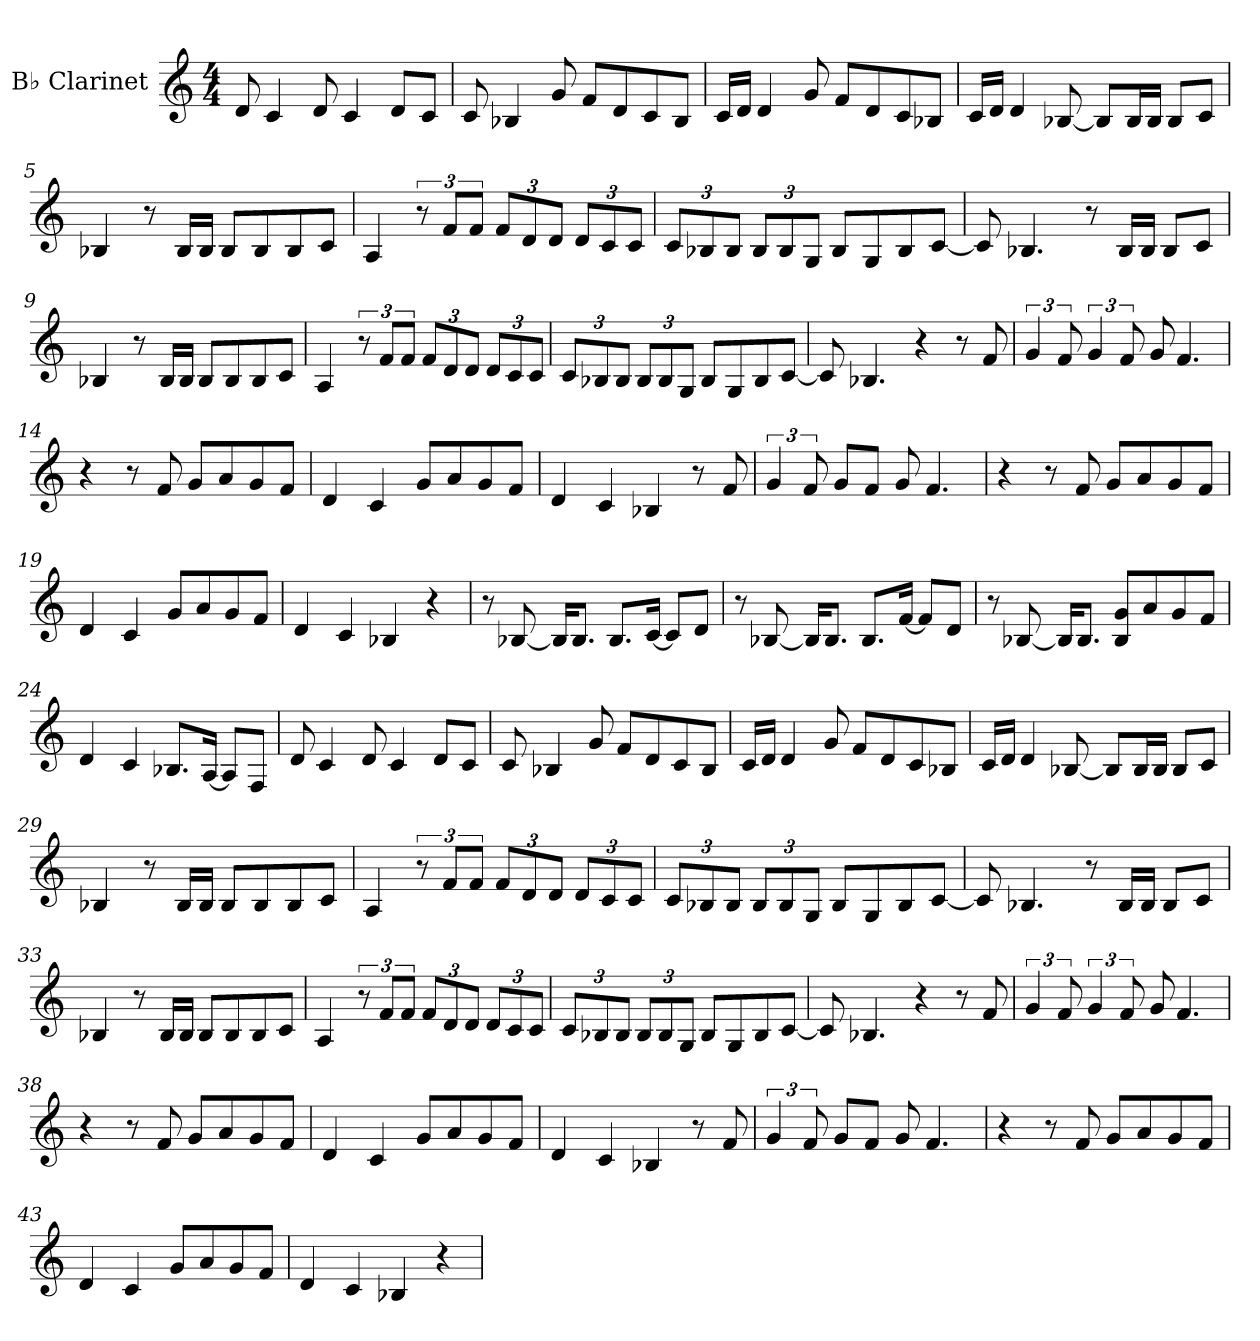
**kern
*part1
*staff1
*I"B♭ Clarinet
*I'B♭ Cl.
*clefG2
*ITrd1c2
*k[b-e-]
*M4/4
*MM100
=1
8c/
4B-/
8c/
4B-/
8c/L
8B-/J
=2
8B-/
4A-X/
8f/
8e-/L
8c/
8B-/
8A-/J
=3
16B-/LL
16c/JJ
4c/
8f/
8e-/L
8c/
8B-/
8A-X/J
=4
16B-/LL
16c/JJ
4c/
[8A-X/
8A-/L]
16A-/L
16A-/JJ
8A-/L
8B-/J
!!LO:LB:g=z
=5
4A-X/
8r
16A-/LL
16A-/JJ
8A-/L
8A-/
8A-/
8B-/J
=6
4G/
12r
12e-/L
12e-/J
*Xbrackettup
12e-/L
12c/
12c/J
12c/L
12B-/
12B-/J
=7
12B-/L
12A-X/
12A-/J
12A-/L
12A-/
12F/J
8A-/L
8F/
8A-/
[8B-/J
=8
8B-/]
4.A-X/
8r
16A-/LL
16A-/JJ
8A-/L
8B-/J
!!LO:LB:g=z
=9
4A-X/
8r
16A-/LL
16A-/JJ
8A-/L
8A-/
8A-/
8B-/J
=10
4G/
*brackettup
12r
12e-/L
12e-/J
*Xbrackettup
12e-/L
12c/
12c/J
12c/L
12B-/
12B-/J
=11
12B-/L
12A-X/
12A-/J
12A-/L
12A-/
12F/J
8A-/L
8F/
8A-/
[8B-/J
=12
8B-/]
4.A-X/
4r
8r
8e-/
!!LO:LB:g=z
=13
*brackettup
6f/
12e-/
6f/
12e-/
8f/
4.e-/
=14
4r
8r
8e-/
8f/L
8g/
8f/
8e-/J
=15
4c/
4B-/
8f/L
8g/
8f/
8e-/J
=16
4c/
4B-/
4A-X/
8r
8e-/
=17
6f/
12e-/
8f/L
8e-/J
8f/
4.e-/
=18
4r
8r
8e-/
8f/L
8g/
8f/
8e-/J
!!LO:LB:g=z
=19
4c/
4B-/
8f/L
8g/
8f/
8e-/J
=20
4c/
4B-/
4A-X/
4r
=21
8r
[8A-X/
16A-/KL]
8.A-/J
8.A-/L
[16B-/Jk
8B-/L]
8c/J
=22
8r
[8A-X/
16A-/KL]
8.A-/J
8.A-/L
[16e-/Jk
8e-/L]
8c/J
=23
8r
[8A-X/
16A-/KL]
8.A-/J
8A-/ 8f/L
8g/
8f/
8e-/J
!!LO:LB:g=z
=24
4c/
4B-/
8.A-X/L
[16G/Jk
8G/L]
8E-/J
=25
8c/
4B-/
8c/
4B-/
8c/L
8B-/J
=26
8B-/
4A-X/
8f/
8e-/L
8c/
8B-/
8A-/J
=27
16B-/LL
16c/JJ
4c/
8f/
8e-/L
8c/
8B-/
8A-X/J
!!LO:LB:g=z
=28
16B-/LL
16c/JJ
4c/
[8A-X/
8A-/L]
16A-/L
16A-/JJ
8A-/L
8B-/J
=29
4A-X/
8r
16A-/LL
16A-/JJ
8A-/L
8A-/
8A-/
8B-/J
=30
4G/
12r
12e-/L
12e-/J
*Xbrackettup
12e-/L
12c/
12c/J
12c/L
12B-/
12B-/J
=31
12B-/L
12A-X/
12A-/J
12A-/L
12A-/
12F/J
8A-/L
8F/
8A-/
[8B-/J
!!LO:LB:g=z
=32
8B-/]
4.A-X/
8r
16A-/LL
16A-/JJ
8A-/L
8B-/J
=33
4A-X/
8r
16A-/LL
16A-/JJ
8A-/L
8A-/
8A-/
8B-/J
=34
4G/
*brackettup
12r
12e-/L
12e-/J
*Xbrackettup
12e-/L
12c/
12c/J
12c/L
12B-/
12B-/J
=35
12B-/L
12A-X/
12A-/J
12A-/L
12A-/
12F/J
8A-/L
8F/
8A-/
[8B-/J
!!LO:LB:g=z
=36
8B-/]
4.A-X/
4r
8r
8e-/
=37
*brackettup
6f/
12e-/
6f/
12e-/
8f/
4.e-/
=38
4r
8r
8e-/
8f/L
8g/
8f/
8e-/J
=39
4c/
4B-/
8f/L
8g/
8f/
8e-/J
=40
4c/
4B-/
4A-X/
8r
8e-/
=41
6f/
12e-/
8f/L
8e-/J
8f/
4.e-/
!!LO:LB:g=z
=42
4r
8r
8e-/
8f/L
8g/
8f/
8e-/J
=43
4c/
4B-/
8f/L
8g/
8f/
8e-/J
=44
4c/
4B-/
4A-X/
4r
=
*-
